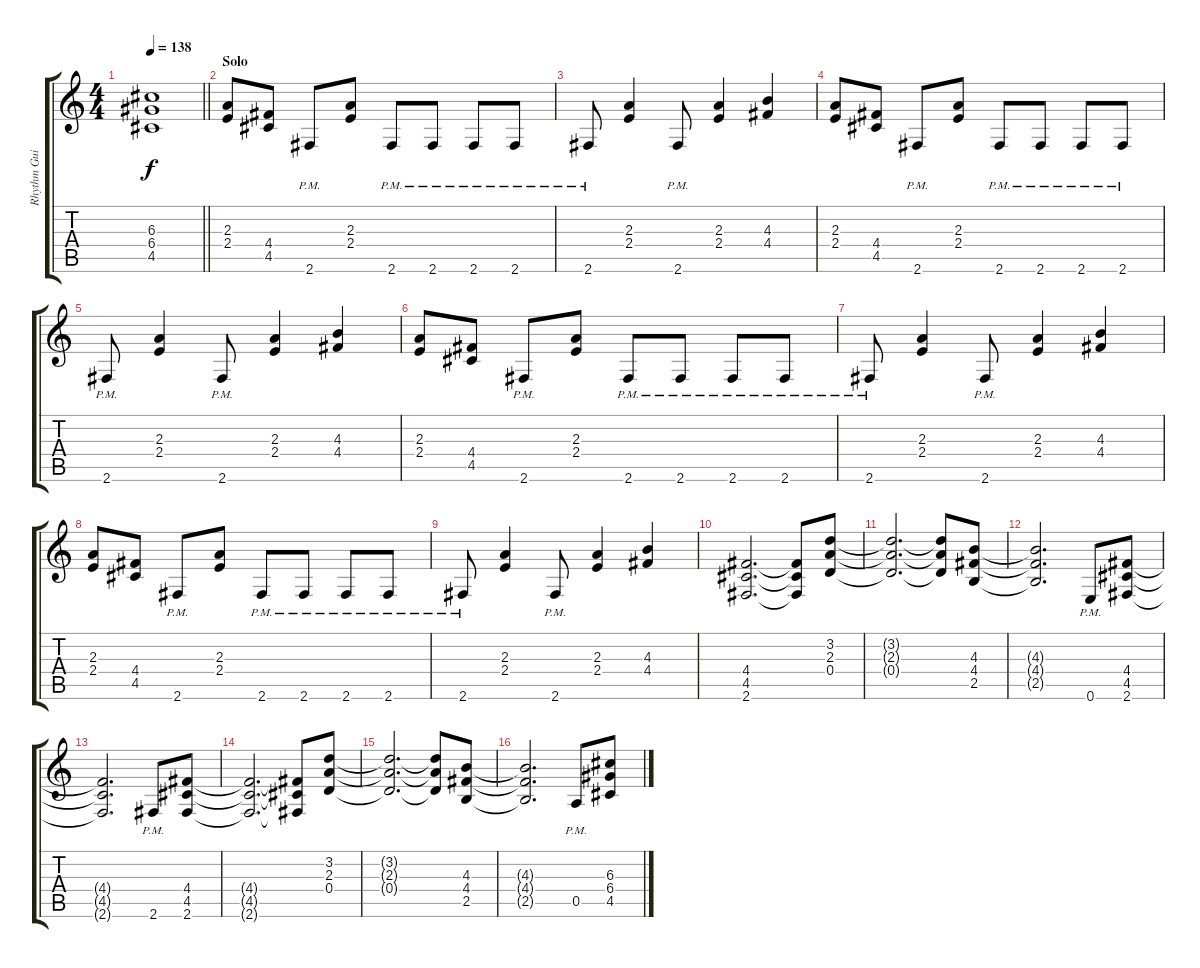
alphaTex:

\track ("Rhythm Guitar (K.K. Downing)" "Rhythm Gui") {instrument distortionguitar}
\staff {score tabs}
\tuning (E4 B3 G3 D3 A2 E2) {hide}
\ts (4 4)
\tempo 138
\clef g2
\barLineRight lightlight
\ks c
(6.3{t} 6.4{t} 4.5{t}).1{dy f} |
\section ("" "Solo")
(2.3 2.4).8 (4.4 4.5).8 2.6{pm}.8 (2.3 2.4).8 2.6{pm}.8 2.6{pm}.8 2.6{pm}.8 2.6{pm}.8 |
2.6{pm}.8 (2.3 2.4).4 2.6{pm}.8 (2.3 2.4).4 (4.3 4.4).4 |
(2.3 2.4).8 (4.4 4.5).8 2.6{pm}.8 (2.3 2.4).8 2.6{pm}.8 2.6{pm}.8 2.6{pm}.8 2.6{pm}.8 |
2.6{pm}.8 (2.3 2.4).4 2.6{pm}.8 (2.3 2.4).4 (4.3 4.4).4 |
(2.3 2.4).8 (4.4 4.5).8 2.6{pm}.8 (2.3 2.4).8 2.6{pm}.8 2.6{pm}.8 2.6{pm}.8 2.6{pm}.8 |
2.6{pm}.8 (2.3 2.4).4 2.6{pm}.8 (2.3 2.4).4 (4.3 4.4).4 |
(2.3 2.4).8 (4.4 4.5).8 2.6{pm}.8 (2.3 2.4).8 2.6{pm}.8 2.6{pm}.8 2.6{pm}.8 2.6{pm}.8 |
2.6{pm}.8 (2.3 2.4).4 2.6{pm}.8 (2.3 2.4).4 (4.3 4.4).4 |
(4.4 4.5 2.6).2{d} (4.4{t} 4.5{t} 2.6{t}).8 (3.2 2.3 0.4).8 |
(3.2{t} 2.3{t} 0.4{t}).2{d} (3.2{t} 2.3{t} 0.4{t}).8 (4.3 4.4 2.5).8 |
(4.3{t} 4.4{t} 2.5{t}).2{d} 0.6{pm}.8 (4.4 4.5 2.6).8 |
(4.4{t} 4.5{t} 2.6{t}).2{d} 2.6{pm}.8 (4.4 4.5 2.6).8 |
(4.4{t} 4.5{t} 2.6{t}).2{d} (4.4{t} 4.5{t} 2.6{t}).8 (3.2 2.3 0.4).8 |
(3.2{t} 2.3{t} 0.4{t}).2{d} (3.2{t} 2.3{t} 0.4{t}).8 (4.3 4.4 2.5).8 |
(4.3{t} 4.4{t} 2.5{t}).2{d} 0.5{pm}.8 (6.3 6.4 4.5).8
